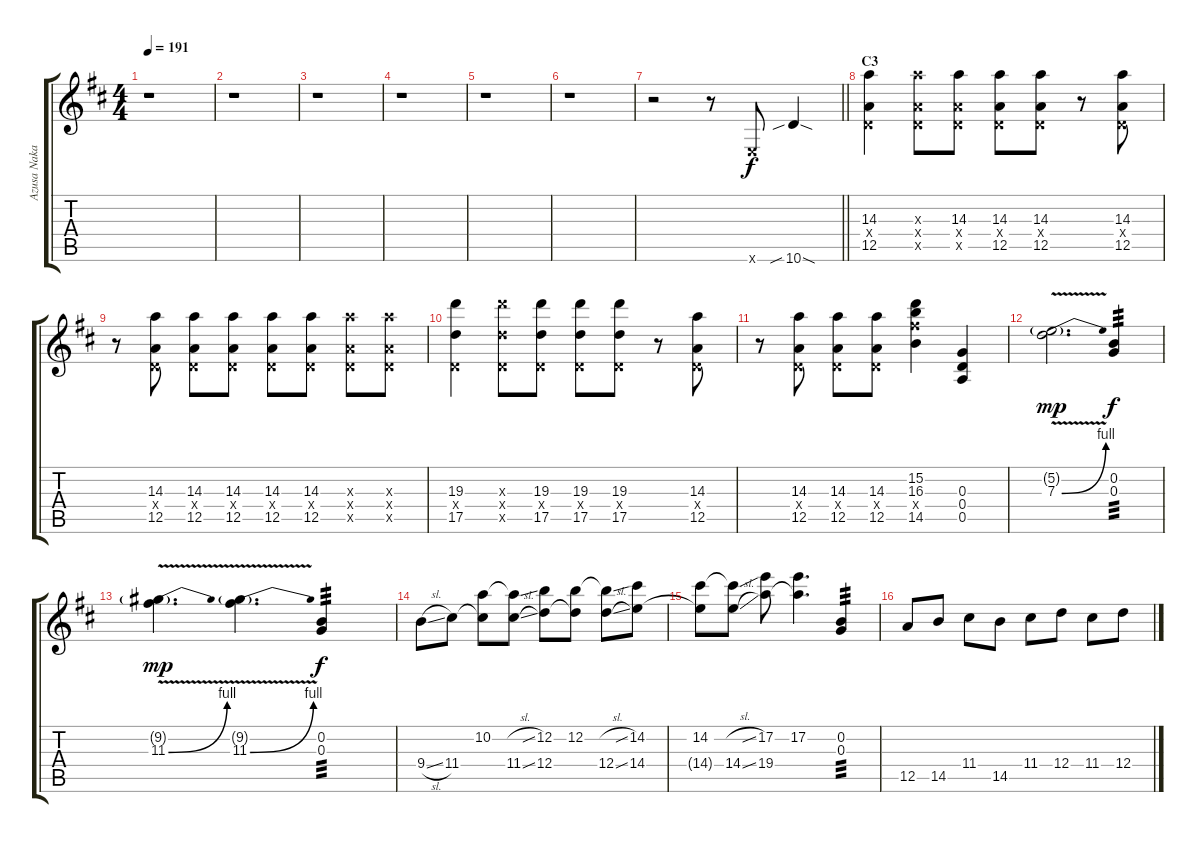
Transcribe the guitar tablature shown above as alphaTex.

\track ("Azusa Nakano" "Azusa Naka") {instrument overdrivenguitar}
\staff {score tabs}
\tuning (E4 B3 G3 D3 A2 E2) {hide}
\ts (4 4)
\tempo 191
\clef g2
\ks d
r.1{dy f} |
r.1 |
r.1 |
r.1 |
r.1 |
r.1 |
\barLineRight lightlight
r.2 r.8 0.6{x}.8 10.6{sib sod}.4 |
\section ("" "C3")
(14.3 0.4{x} 12.5).4 (14.3{x} 0.4{x} 12.5{x}).8 (14.3 0.4{x} 12.5{x}).8 (14.3 0.4{x} 12.5).8 (14.3 0.4{x} 12.5).8 r.8 (14.3 0.4{x} 12.5).8 |
r.8 (14.3 0.4{x} 12.5).8 (14.3 0.4{x} 12.5).8 (14.3 0.4{x} 12.5).8 (14.3 0.4{x} 12.5).8 (14.3 0.4{x} 12.5).8 (14.3{x} 0.4{x} 12.5{x}).8 (14.3{x} 0.4{x} 12.5{x}).8 |
(19.3 0.4{x} 17.5).4 (19.3{x} 0.4{x} 17.5{x}).8 (19.3 0.4{x} 17.5).8 (19.3 0.4{x} 17.5).8 (19.3 0.4{x} 17.5).8 r.8 (14.3 0.4{x} 12.5).8 |
r.8 (14.3 0.4{x} 12.5).8 (14.3 0.4{x} 12.5).8 (14.3 0.4{x} 12.5).8 (15.2 16.3 16.4{x} 14.5).4 (0.3 0.4 0.5).4 |
(5.2{g} 7.3{be (bend 0 0 60 4) v}).2{d dy mp} (0.2 0.3).4{tp 3 dy f} |
(9.2{g} 11.3{be (bend 0 0 60 4) v}).4{d dy mp} (9.2{g} 11.3{be (bend 0 0 60 4) v}).4{d} (0.2 0.3).4{tp 3 dy f} |
9.4{sl}.8 11.4.8 (10.2 11.4{t}).8 (10.2{sl t} 11.4{sl}).8 (12.2 12.4).8 (12.2 12.4{t}).8 (12.2{sl t} 12.4{sl}).8 (14.2 14.4).8 |
(14.2 14.4{t}).8 (14.2{sl t} 14.4{sl}).8 (17.2 19.4).8 (17.2 19.4{t}).4{d} (0.2 0.3).4{tp 3} |
12.5.8 14.5.8 11.4.8 14.5.8 11.4.8 12.4.8 11.4.8 12.4.8
